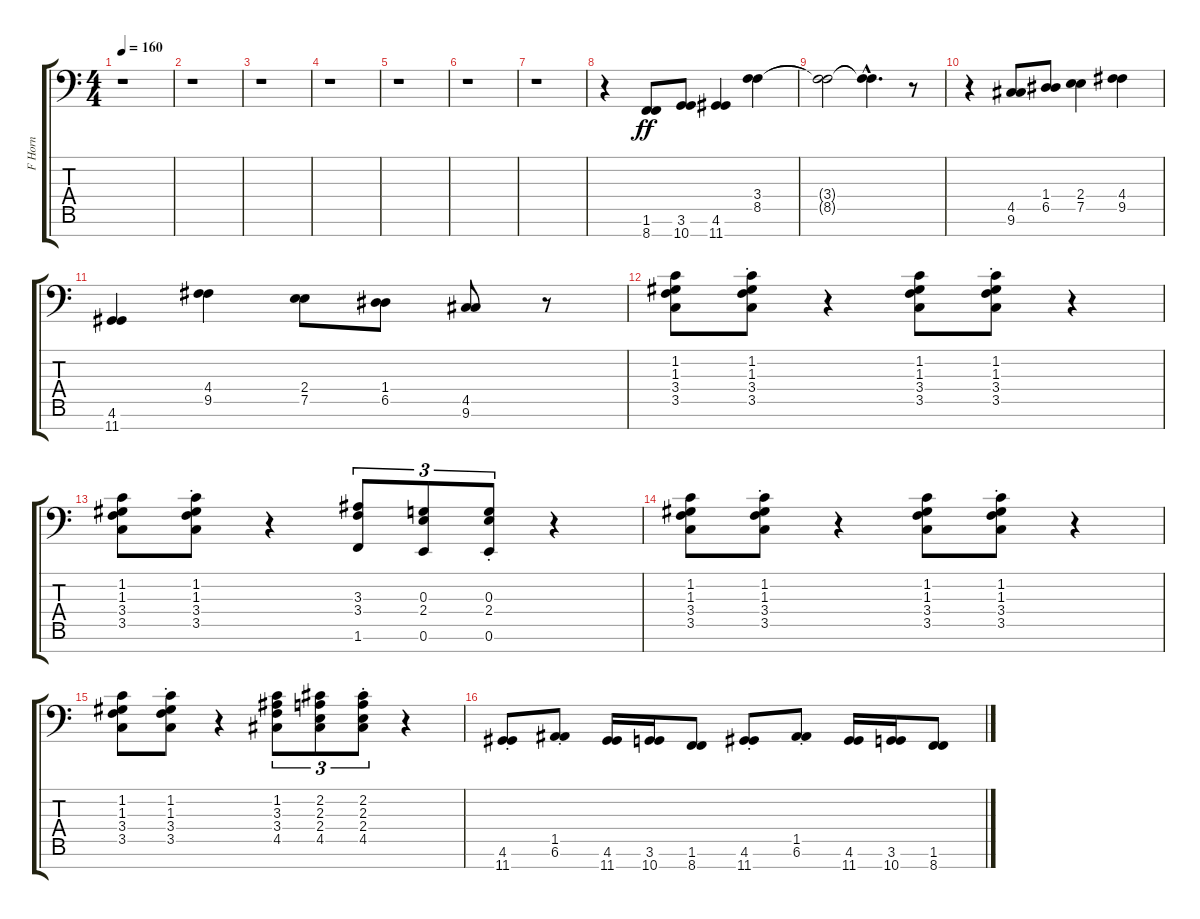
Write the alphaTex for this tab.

\track ("F Horn" "F Horn") {instrument frenchhorn}
\staff {score tabs}
\tuning (E4 B3 G3 D3 A2 E2 A1) {hide}
\ts (4 4)
\tempo 160
\clef f4
\ks c
r.1{dy ff} |
r.1 |
r.1 |
r.1 |
r.1 |
r.1 |
r.1 |
r.4 (1.6 8.7).8 (3.6 10.7).8 (4.6 11.7).4 (3.4 8.5).4 |
(3.4{t} 8.5{t}).2 (3.4{hac t} 8.5{hac t}).4{d} r.8 |
r.4 (4.5 9.6).8 (1.4 6.5).8 (2.4 7.5).4 (4.4 9.5).4 |
(4.6 11.7).4 (4.4 9.5).4 (2.4 7.5).8 (1.4 6.5).8 (4.5 9.6).8 r.8 |
(1.2 1.3 3.4 3.5).8 (1.2{st} 1.3{st} 3.4{st} 3.5{st}).8 r.4 (1.2 1.3 3.4 3.5).8 (1.2{st} 1.3{st} 3.4{st} 3.5{st}).8 r.4 |
(1.2 1.3 3.4 3.5).8 (1.2{st} 1.3{st} 3.4{st} 3.5{st}).8 r.4 (3.3 3.4 1.6).8{tu (3 2)} (0.3 2.4 0.6).8{tu (3 2)} (0.3{st} 2.4{st} 0.6{st}).8{tu (3 2)} r.4 |
(1.2 1.3 3.4 3.5).8 (1.2{st} 1.3{st} 3.4{st} 3.5{st}).8 r.4 (1.2 1.3 3.4 3.5).8 (1.2{st} 1.3{st} 3.4{st} 3.5{st}).8 r.4 |
(1.2 1.3 3.4 3.5).8 (1.2{st} 1.3{st} 3.4{st} 3.5{st}).8 r.4 (1.2 3.3 3.4 4.5).8{tu (3 2)} (2.2 2.3 2.4 4.5).8{tu (3 2)} (2.2{st} 2.3{st} 2.4{st} 4.5{st}).8{tu (3 2)} r.4 |
(4.6{st} 11.7{st}).8 (1.5{st} 6.6{st}).8 (4.6 11.7).16 (3.6 10.7).16 (1.6 8.7).8 (4.6{st} 11.7{st}).8 (1.5{st} 6.6{st}).8 (4.6 11.7).16 (3.6 10.7).16 (1.6 8.7).8
